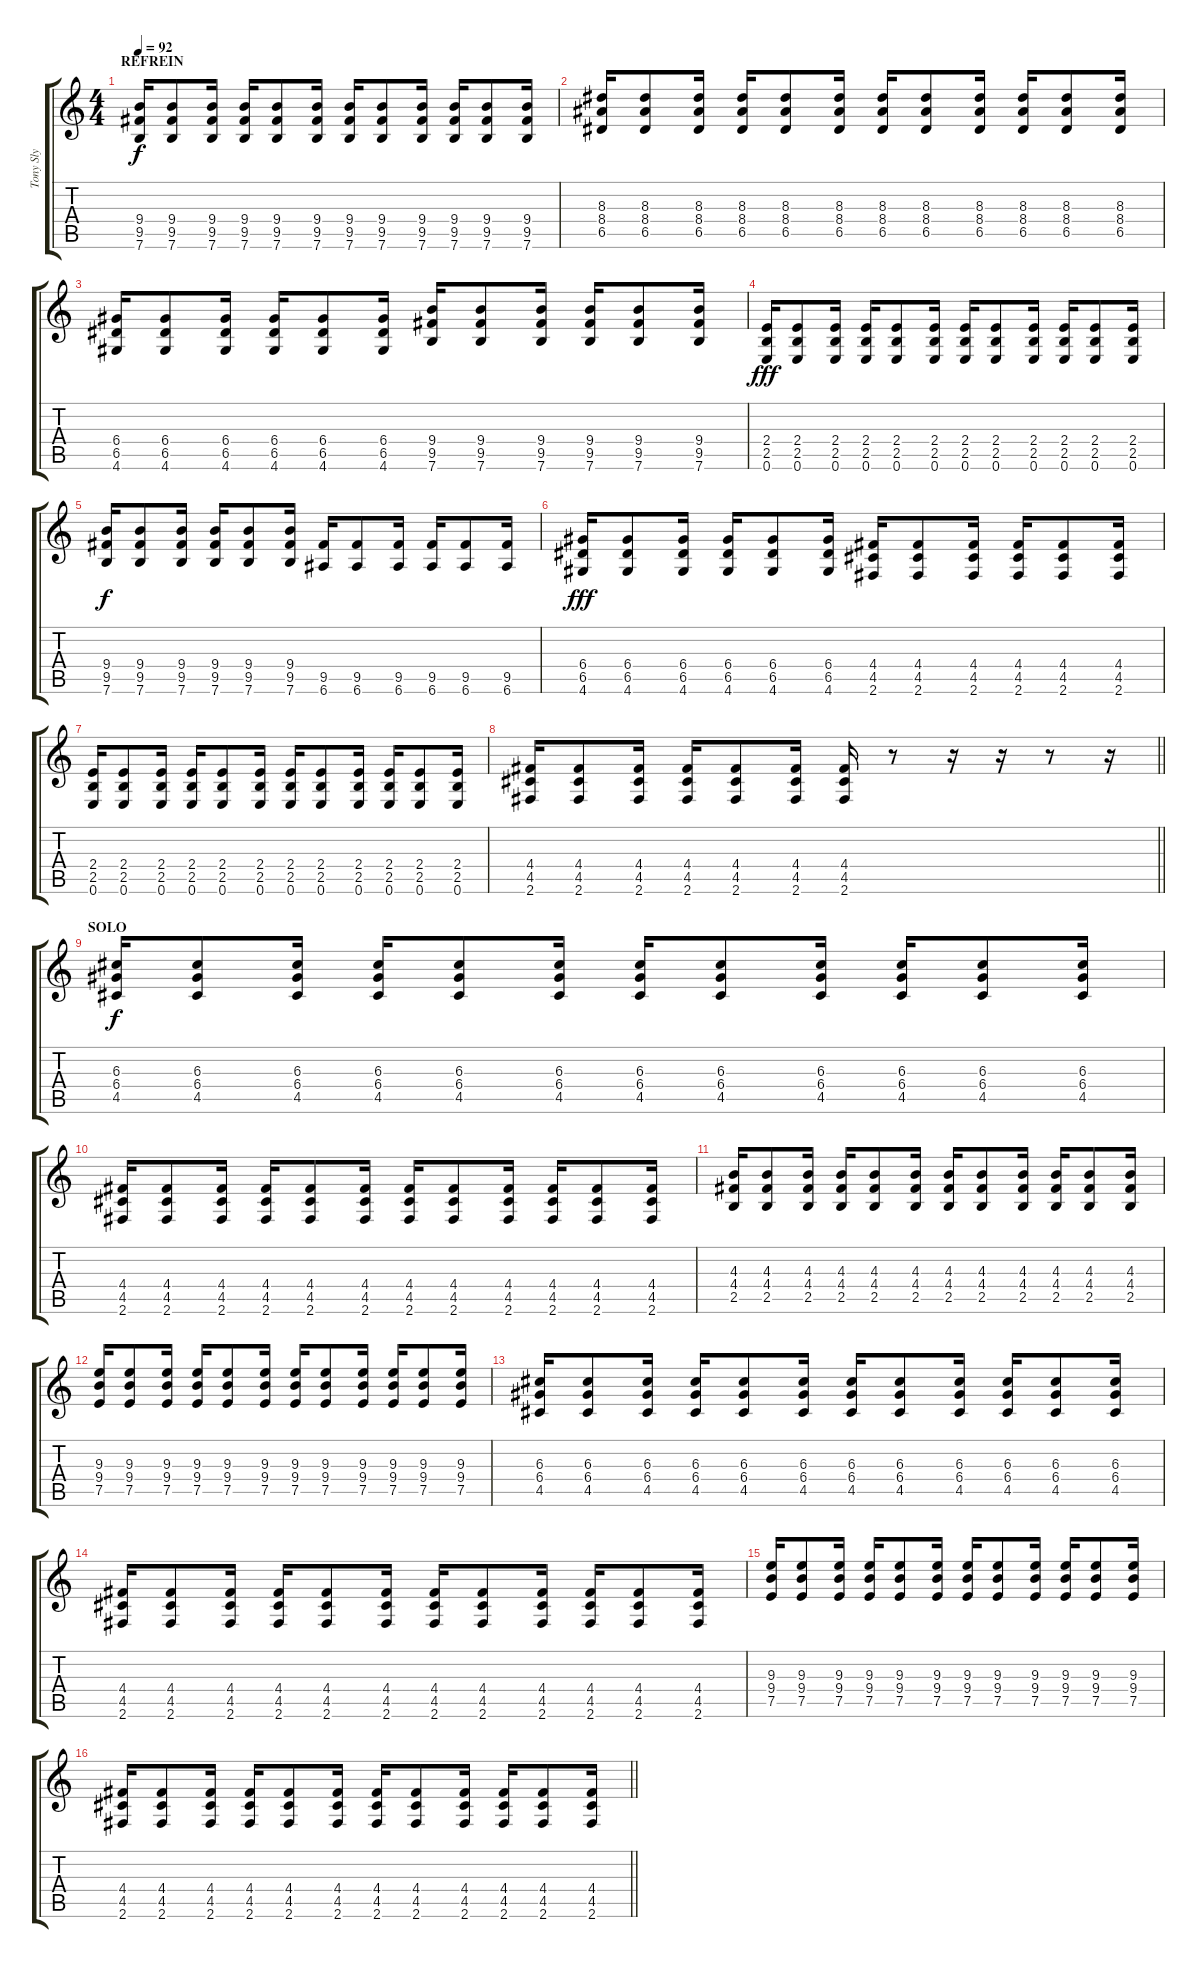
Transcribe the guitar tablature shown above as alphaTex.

\track ("Tony Sly" "Tony Sly") {instrument distortionguitar}
\staff {score tabs}
\tuning (E4 B3 G3 D3 A2 E2) {hide}
\ts (4 4)
\section ("" "REFREIN")
\tempo 92
\clef g2
\ks c
(9.4 9.5 7.6).16{dy f} (9.4 9.5 7.6).8 (9.4 9.5 7.6).16 (9.4 9.5 7.6).16 (9.4 9.5 7.6).8 (9.4 9.5 7.6).16 (9.4 9.5 7.6).16 (9.4 9.5 7.6).8 (9.4 9.5 7.6).16 (9.4 9.5 7.6).16 (9.4 9.5 7.6).8 (9.4 9.5 7.6).16 |
(8.3 8.4 6.5).16 (8.3 8.4 6.5).8 (8.3 8.4 6.5).16 (8.3 8.4 6.5).16 (8.3 8.4 6.5).8 (8.3 8.4 6.5).16 (8.3 8.4 6.5).16 (8.3 8.4 6.5).8 (8.3 8.4 6.5).16 (8.3 8.4 6.5).16 (8.3 8.4 6.5).8 (8.3 8.4 6.5).16 |
(6.4 6.5 4.6).16 (6.4 6.5 4.6).8 (6.4 6.5 4.6).16 (6.4 6.5 4.6).16 (6.4 6.5 4.6).8 (6.4 6.5 4.6).16 (9.4 9.5 7.6).16 (9.4 9.5 7.6).8 (9.4 9.5 7.6).16 (9.4 9.5 7.6).16 (9.4 9.5 7.6).8 (9.4 9.5 7.6).16 |
(2.4 2.5 0.6).16{dy fff} (2.4 2.5 0.6).8 (2.4 2.5 0.6).16 (2.4 2.5 0.6).16 (2.4 2.5 0.6).8 (2.4 2.5 0.6).16 (2.4 2.5 0.6).16 (2.4 2.5 0.6).8 (2.4 2.5 0.6).16 (2.4 2.5 0.6).16 (2.4 2.5 0.6).8 (2.4 2.5 0.6).16 |
(9.4 9.5 7.6).16{dy f} (9.4 9.5 7.6).8 (9.4 9.5 7.6).16 (9.4 9.5 7.6).16 (9.4 9.5 7.6).8 (9.4 9.5 7.6).16 (9.5 6.6).16 (9.5 6.6).8 (9.5 6.6).16 (9.5 6.6).16 (9.5 6.6).8 (9.5 6.6).16 |
(6.4 6.5 4.6).16{dy fff} (6.4 6.5 4.6).8 (6.4 6.5 4.6).16 (6.4 6.5 4.6).16 (6.4 6.5 4.6).8 (6.4 6.5 4.6).16 (4.4 4.5 2.6).16 (4.4 4.5 2.6).8 (4.4 4.5 2.6).16 (4.4 4.5 2.6).16 (4.4 4.5 2.6).8 (4.4 4.5 2.6).16 |
(2.4 2.5 0.6).16 (2.4 2.5 0.6).8 (2.4 2.5 0.6).16 (2.4 2.5 0.6).16 (2.4 2.5 0.6).8 (2.4 2.5 0.6).16 (2.4 2.5 0.6).16 (2.4 2.5 0.6).8 (2.4 2.5 0.6).16 (2.4 2.5 0.6).16 (2.4 2.5 0.6).8 (2.4 2.5 0.6).16 |
\barLineRight lightlight
(4.4 4.5 2.6).16 (4.4 4.5 2.6).8 (4.4 4.5 2.6).16 (4.4 4.5 2.6).16 (4.4 4.5 2.6).8 (4.4 4.5 2.6).16 (4.4 4.5 2.6).16 r.8 r.16 r.16 r.8 r.16 |
\section ("" "SOLO")
(6.3 6.4 4.5).16{dy f} (6.3 6.4 4.5).8 (6.3 6.4 4.5).16 (6.3 6.4 4.5).16 (6.3 6.4 4.5).8 (6.3 6.4 4.5).16 (6.3 6.4 4.5).16 (6.3 6.4 4.5).8 (6.3 6.4 4.5).16 (6.3 6.4 4.5).16 (6.3 6.4 4.5).8 (6.3 6.4 4.5).16 |
(4.4 4.5 2.6).16 (4.4 4.5 2.6).8 (4.4 4.5 2.6).16 (4.4 4.5 2.6).16 (4.4 4.5 2.6).8 (4.4 4.5 2.6).16 (4.4 4.5 2.6).16 (4.4 4.5 2.6).8 (4.4 4.5 2.6).16 (4.4 4.5 2.6).16 (4.4 4.5 2.6).8 (4.4 4.5 2.6).16 |
(4.3 4.4 2.5).16 (4.3 4.4 2.5).8 (4.3 4.4 2.5).16 (4.3 4.4 2.5).16 (4.3 4.4 2.5).8 (4.3 4.4 2.5).16 (4.3 4.4 2.5).16 (4.3 4.4 2.5).8 (4.3 4.4 2.5).16 (4.3 4.4 2.5).16 (4.3 4.4 2.5).8 (4.3 4.4 2.5).16 |
(9.3 9.4 7.5).16 (9.3 9.4 7.5).8 (9.3 9.4 7.5).16 (9.3 9.4 7.5).16 (9.3 9.4 7.5).8 (9.3 9.4 7.5).16 (9.3 9.4 7.5).16 (9.3 9.4 7.5).8 (9.3 9.4 7.5).16 (9.3 9.4 7.5).16 (9.3 9.4 7.5).8 (9.3 9.4 7.5).16 |
(6.3 6.4 4.5).16 (6.3 6.4 4.5).8 (6.3 6.4 4.5).16 (6.3 6.4 4.5).16 (6.3 6.4 4.5).8 (6.3 6.4 4.5).16 (6.3 6.4 4.5).16 (6.3 6.4 4.5).8 (6.3 6.4 4.5).16 (6.3 6.4 4.5).16 (6.3 6.4 4.5).8 (6.3 6.4 4.5).16 |
(4.4 4.5 2.6).16 (4.4 4.5 2.6).8 (4.4 4.5 2.6).16 (4.4 4.5 2.6).16 (4.4 4.5 2.6).8 (4.4 4.5 2.6).16 (4.4 4.5 2.6).16 (4.4 4.5 2.6).8 (4.4 4.5 2.6).16 (4.4 4.5 2.6).16 (4.4 4.5 2.6).8 (4.4 4.5 2.6).16 |
(9.3 9.4 7.5).16 (9.3 9.4 7.5).8 (9.3 9.4 7.5).16 (9.3 9.4 7.5).16 (9.3 9.4 7.5).8 (9.3 9.4 7.5).16 (9.3 9.4 7.5).16 (9.3 9.4 7.5).8 (9.3 9.4 7.5).16 (9.3 9.4 7.5).16 (9.3 9.4 7.5).8 (9.3 9.4 7.5).16 |
\barLineRight lightlight
(4.4 4.5 2.6).16 (4.4 4.5 2.6).8 (4.4 4.5 2.6).16 (4.4 4.5 2.6).16 (4.4 4.5 2.6).8 (4.4 4.5 2.6).16 (4.4 4.5 2.6).16 (4.4 4.5 2.6).8 (4.4 4.5 2.6).16 (4.4 4.5 2.6).16 (4.4 4.5 2.6).8 (4.4 4.5 2.6).16
